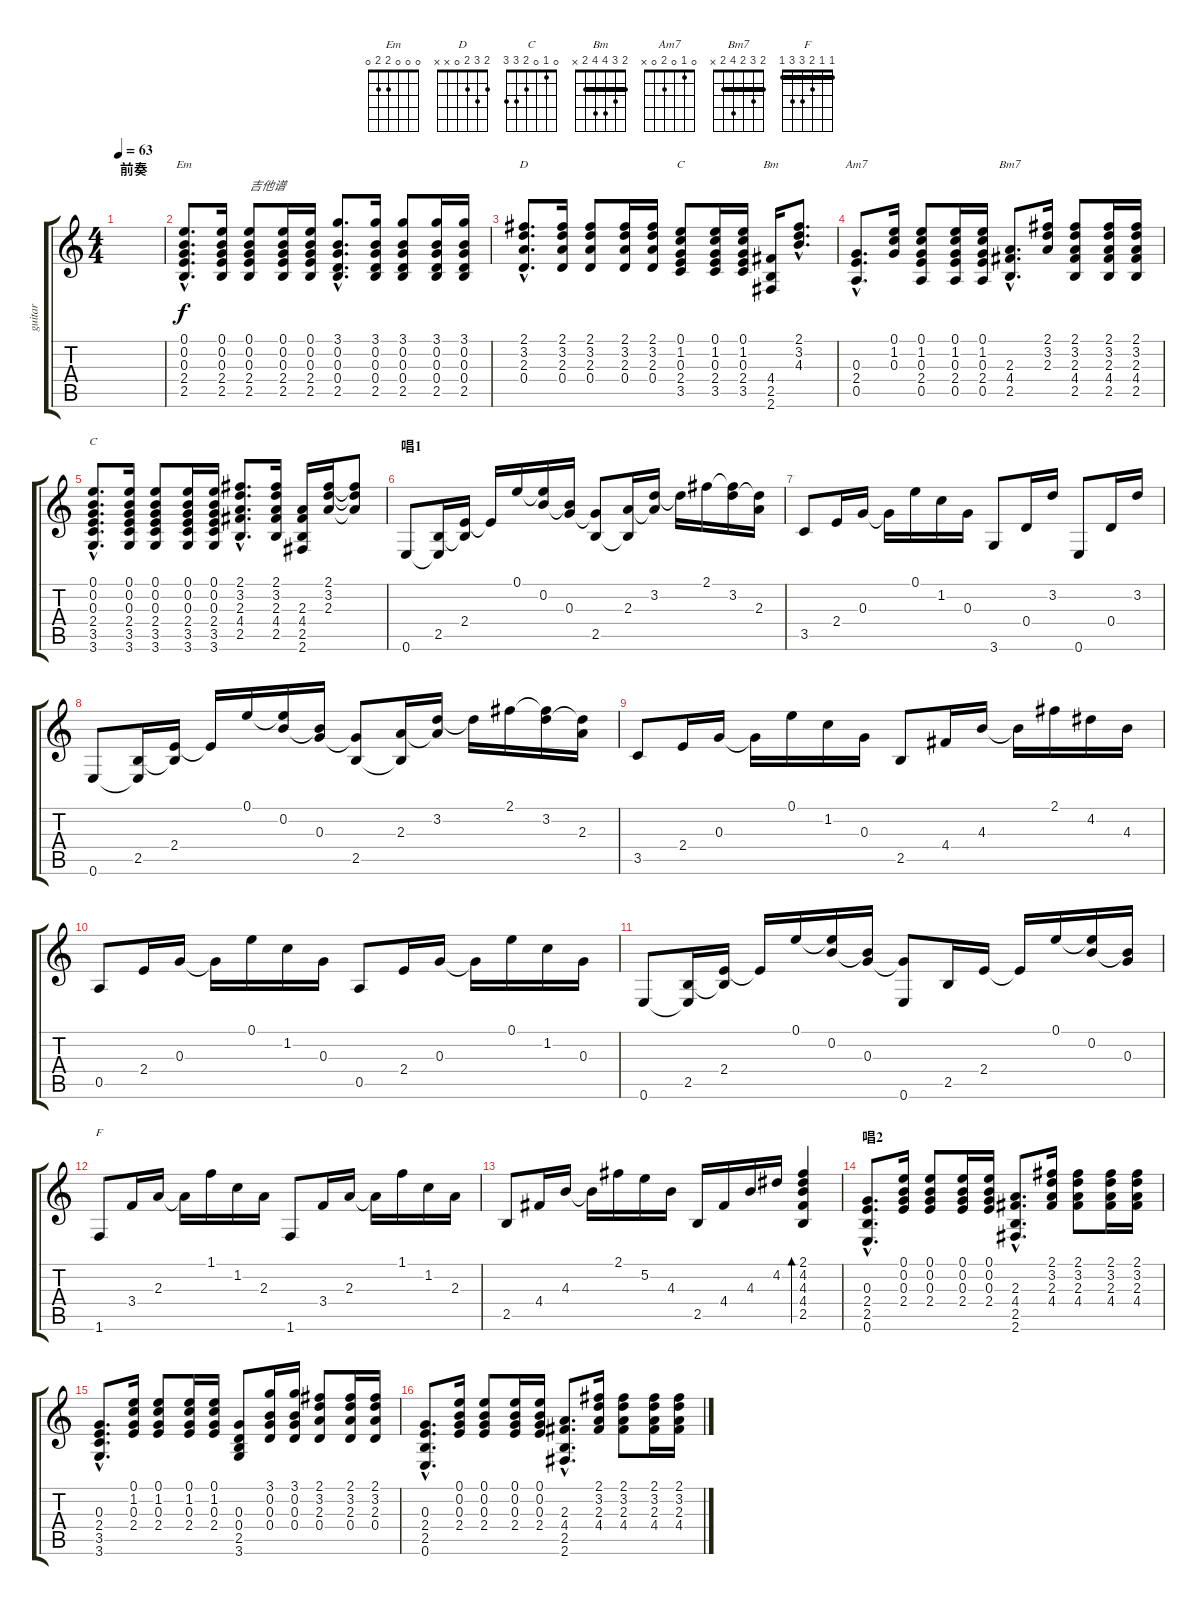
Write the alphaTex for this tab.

\track ("guitar" "guitar") {instrument acousticguitarsteel}
\staff {score tabs}
\tuning (E4 B3 G3 D3 A2 E2) {hide}
\chord ("Em" 0 0 0 2 2 0)
\chord ("D" 2 3 2 0 x x)
\chord ("C" 0 1 0 2 3 x)
\chord ("Bm" 2 3 4 4 2 x) {barre 2}
\chord ("Am7" 0 1 0 2 0 x)
\chord ("Bm7" 2 3 2 4 2 x) {barre 2}
\chord ("C" 0 1 0 2 3 3)
\chord ("F" 1 1 2 3 3 1) {barre 1}
\ts (4 4)
\section ("" "前奏")
\tempo 63
\clef g2
\ks c
|
(0.1{hac} 0.2{hac} 0.3{hac} 2.4{hac} 2.5{hac}).8{d ch "Em"} (0.1 0.2 0.3 2.4 2.5).16 (0.1 0.2 0.3 2.4 2.5).8{txt "吉他谱"} (0.1 0.2 0.3 2.4 2.5).16 (0.1 0.2 0.3 2.4 2.5).16 (3.1{hac} 0.2{hac} 0.3{hac} 0.4{hac} 2.5{hac}).8{d} (3.1 0.2 0.3 0.4 2.5).16 (3.1 0.2 0.3 0.4 2.5).8 (3.1 0.2 0.3 0.4 2.5).16 (3.1 0.2 0.3 0.4 2.5).16 |
(2.1{hac} 3.2{hac} 2.3{hac} 0.4{hac}).8{d ch "D"} (2.1 3.2 2.3 0.4).16 (2.1 3.2 2.3 0.4).8 (2.1 3.2 2.3 0.4).16 (2.1 3.2 2.3 0.4).16 (0.1 1.2 0.3 2.4 3.5).8{ch "C"} (0.1 1.2 0.3 2.4 3.5).16 (0.1 1.2 0.3 2.4 3.5).16 (4.4 2.5 2.6).16{ch "Bm"} (2.1{hac} 3.2{hac} 4.3{hac}).8{d} |
(0.3{hac} 2.4{hac} 0.5{hac}).8{d ch "Am7"} (0.1 1.2 0.3).16 (0.1 1.2 0.3 2.4 0.5).8 (0.1 1.2 0.3 2.4 0.5).16 (0.1 1.2 0.3 2.4 0.5).16 (2.3{hac} 4.4{hac} 2.5{hac}).8{d ch "Bm7"} (2.1 3.2 2.3).16 (2.1 3.2 2.3 4.4 2.5).8 (2.1 3.2 2.3 4.4 2.5).16 (2.1 3.2 2.3 4.4 2.5).16 |
(0.1{hac} 0.2{hac} 0.3{hac} 2.4{hac} 3.5{hac} 3.6{hac}).8{d ch "C"} (0.1 0.2 0.3 2.4 3.5 3.6).16 (0.1 0.2 0.3 2.4 3.5 3.6).8 (0.1 0.2 0.3 2.4 3.5 3.6).16 (0.1 0.2 0.3 2.4 3.5 3.6).16 (2.1{hac} 3.2{hac} 2.3{hac} 4.4{hac} 2.5{hac}).8{d} (2.1 3.2 2.3 4.4 2.5).16 (2.3 4.4 2.5 2.6).16 (2.1 3.2 2.3).16 (2.1{t} 3.2{t} 2.3{t}).8 |
\section ("" "唱1")
0.6.8{volume 10 instrument electricguitarclean} (2.5 0.6{t}).16 (2.4 2.5{t}).16 2.4{t}.16 0.1.16 (0.1{t} 0.2).16 (0.2{t} 0.3).16 (0.3{t} 2.5).8 (2.3 2.5{t}).16 (3.2 2.3{t}).16 3.2{t}.16 2.1.16 (2.1{t} 3.2).16 (3.2{t} 2.3).16 |
3.5.8 2.4.16 0.3.16 0.3{t}.16 0.1.16 1.2.16 0.3.16 3.6.8 0.4.16 3.2.16 0.6.8 0.4.16 3.2.16 |
0.6.8 (2.5 0.6{t}).16 (2.4 2.5{t}).16 2.4{t}.16 0.1.16 (0.1{t} 0.2).16 (0.2{t} 0.3).16 (0.3{t} 2.5).8 (2.3 2.5{t}).16 (3.2 2.3{t}).16 3.2{t}.16 2.1.16 (2.1{t} 3.2).16 (3.2{t} 2.3).16 |
3.5.8 2.4.16 0.3.16 0.3{t}.16 0.1.16 1.2.16 0.3.16 2.5.8 4.4.16 4.3.16 4.3{t}.16 2.1.16 4.2.16 4.3.16 |
0.5.8 2.4.16 0.3.16 0.3{t}.16 0.1.16 1.2.16 0.3.16 0.5.8 2.4.16 0.3.16 0.3{t}.16 0.1.16 1.2.16 0.3.16 |
0.6.8 (2.5 0.6{t}).16 (2.4 2.5{t}).16 2.4{t}.16 0.1.16 (0.1{t} 0.2).16 (0.2{t} 0.3).16 (0.3{t} 0.6).8 2.5.16 2.4.16 2.4{t}.16 0.1.16 (0.1{t} 0.2).16 (0.2{t} 0.3).16 |
1.6.8{ch "F"} 3.4.16 2.3.16 2.3{t}.16 1.1.16 1.2.16 2.3.16 1.6.8 3.4.16 2.3.16 2.3{t}.16 1.1.16 1.2.16 2.3.16 |
2.5.8 4.4.16 4.3.16 4.3{t}.16 2.1.16 5.2.16 4.3.16 2.5.16 4.4.16 4.3.16 4.2.16 (2.1 4.2 4.3 4.4 2.5).4{bd 60} |
\section ("" "唱2")
(0.3{hac} 2.4{hac} 2.5{hac} 0.6{hac}).8{d volume 8} (0.1 0.2 0.3 2.4).16 (0.1 0.2 0.3 2.4).8 (0.1 0.2 0.3 2.4).16 (0.1 0.2 0.3 2.4).16 (2.3{hac} 4.4{hac} 2.5{hac} 2.6{hac}).8{d} (2.1 3.2 2.3 4.4).16 (2.1 3.2 2.3 4.4).8 (2.1 3.2 2.3 4.4).16 (2.1 3.2 2.3 4.4).16 |
(0.3{hac} 2.4{hac} 3.5{hac} 3.6{hac}).8{d} (0.1 1.2 0.3 2.4).16 (0.1 1.2 0.3 2.4).8 (0.1 1.2 0.3 2.4).16 (0.1 1.2 0.3 2.4).16 (0.3 0.4 2.5 3.6).8 (3.1 0.2 0.3 0.4).16 (3.1 0.2 0.3 0.4).16 (2.1 3.2 2.3 0.4).8 (2.1 3.2 2.3 0.4).16 (2.1 3.2 2.3 0.4).16 |
(0.3{hac} 2.4{hac} 2.5{hac} 0.6{hac}).8{d} (0.1 0.2 0.3 2.4).16 (0.1 0.2 0.3 2.4).8 (0.1 0.2 0.3 2.4).16 (0.1 0.2 0.3 2.4).16 (2.3{hac} 4.4{hac} 2.5{hac} 2.6{hac}).8{d} (2.1 3.2 2.3 4.4).16 (2.1 3.2 2.3 4.4).8 (2.1 3.2 2.3 4.4).16 (2.1 3.2 2.3 4.4).16
